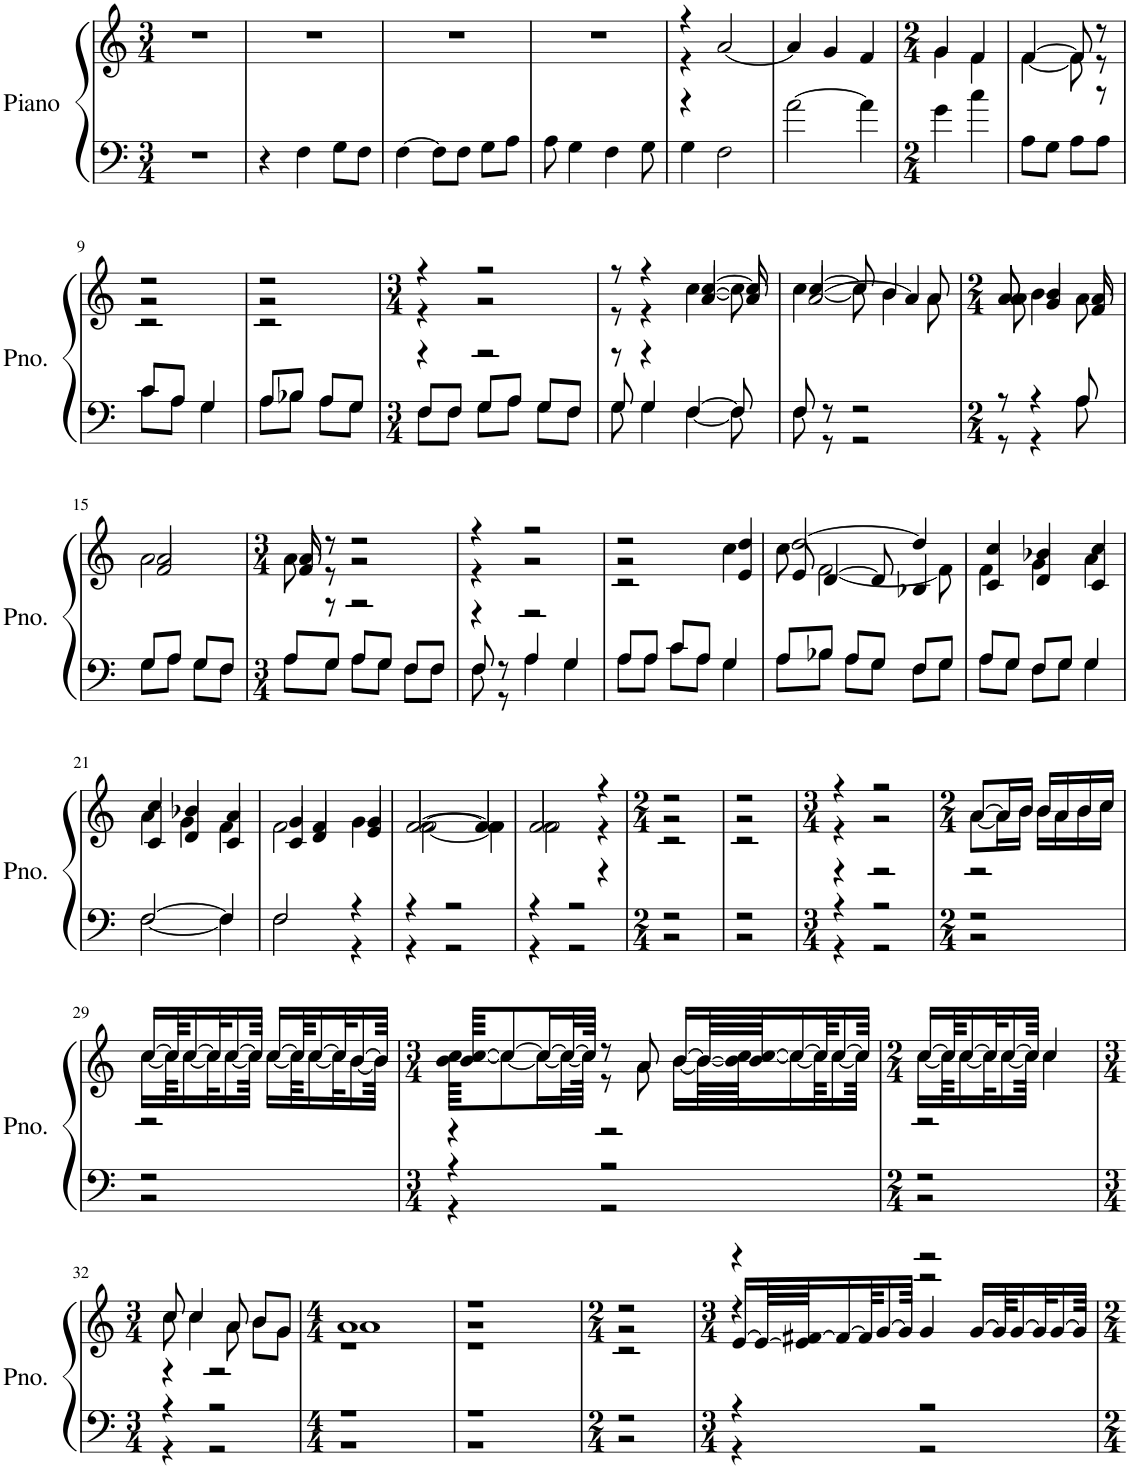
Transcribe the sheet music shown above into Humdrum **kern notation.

**kern	**kern
*part1	*part1
*staff2	*staff1
*I"Piano	*
*I'Pno.	*
*clefF4	*clefG2
*k[]	*k[]
*M3/4	*M3/4
=1	=1
2.r	2.r
=2	=2
4r	2.r
4F\	.
8G\L	.
8F\J	.
=3	=3
[4F\	2.r
8F\L]	.
8F\J	.
8G\L	.
8A\J	.
=4	=4
8A\	2.r
4G\	.
4F\	.
8G\	.
=5	=5
*	*^
*	*	*^
4G\	4r	4r	4r
2F\	[2a/	2ryy	2ryy
*	*v	*v	*v
=6	=6
[2a\	4a/]
.	4g/
4a\]	4f/
=7	=7
*M2/4	*M2/4
*	*^
4g\	4g/	4g\
4cc\	4f/	4f\
=8	=8	=8
*	*	*^
8A\L	[4f/	[4f\	4.ryy
8G\J	.	.	.
8A\L	8f/]	8f\]	.
8A\J	8r	8r	8r
!!LO:LB:g=z	!!	!!
=9	=9	=9	=9
*^	*	*	*
8c/L	8c\L	2r	2r	2r
8A/J	8A\J	.	.	.
4G/	4G\	.	.	.
=10	=10	=10	=10	=10
8A/L	8A\L	2r	2r	2r
8B-X/J	8B-\J	.	.	.
8A/L	8A\L	.	.	.
8G/J	8G\J	.	.	.
=11	=11	=11	=11	=11
*M3/4	*	*M3/4	*	*
8F/L	8F\L	4r	4r	4r
8F/J	8F\J	.	.	.
8G/L	8G\L	2r	2r	2r
8A/J	8A\J	.	.	.
8G/L	8G\L	.	.	.
8F/J	8F\J	.	.	.
=12	=12	=12	=12	=12
8G/	8G\	8r	8r	8r
4G/	4G\	4r	4r	4r
[4F/	[4F\	[4cc/	[4cc\	[4a/
8F/]	8F\]	8cc/]	8cc\]	8a/]
=13	=13	=13	=13	=13
8F/	8F\	[4cc/	[4cc\	[2a/
8r	8r	.	.	.
2r	2r	8cc/]	8cc\]	.
.	.	4b/	4b\	.
.	.	.	.	4a/]
.	.	8a/	8a\	.
=14	=14	=14	=14	=14
*M2/4	*	*M2/4	*	*
8r	8r	8a/	8a\	8a/
4r	4r	4b/	4b\	4g/
8A/	8A\	8a/	8a\	8f/
!!LO:LB:g=z	!!	!!
=15	=15	=15	=15	=15
8G/L	8G\L	2a/	2a\	2f/
8A/J	8A\J	.	.	.
8G/L	8G\L	.	.	.
8F/J	8F\J	.	.	.
=16	=16	=16	=16	=16
*M3/4	*	*M3/4	*	*
8A/L	8A\L	8a/	8a\	8f/
8G/J	8G\J	8r	8r	8r
8A/L	8A\L	2r	2r	2r
8G/J	8G\J	.	.	.
8F/L	8F\L	.	.	.
8F/J	8F\J	.	.	.
=17	=17	=17	=17	=17
8F/	8F\	4r	4r	4r
8r	8r	.	.	.
4A/	4A\	2r	2r	2r
4G/	4G\	.	.	.
=18	=18	=18	=18	=18
8A/L	8A\L	2r	2r	2r
8A/J	8A\J	.	.	.
8c/L	8c\L	.	.	.
8A/J	8A\J	.	.	.
4G/	4G\	4dd/	4cc\	4e/
=19	=19	=19	=19	=19
8A/L	8A\L	[2dd/	8cc\	8e/
8B-X/J	8B-\J	.	[2f\	[4d/
8A/L	8A\L	.	.	.
8G/J	8G\J	.	.	8d/]
8F/L	8F\L	4dd/]	.	4B-X/
8G/J	8G\J	.	8f\]	.
=20	=20	=20	=20	=20
8A/L	8A\L	4cc/	4f\	4c/
8G/J	8G\J	.	.	.
8F/L	8F\L	4b-X/	4g\	4d/
8G/J	8G\J	.	.	.
4G/	4G\	4cc/	4a\	4c/
!!LO:LB:g=z	!!	!!
=21	=21	=21	=21	=21
[2F/	[2F\	4cc/	4a\	4c/
.	.	4b-X/	4g\	4d/
4F/]	4F\]	4a/	4f\	4c/
=22	=22	=22	=22	=22
2F/	2F\	4g/	2f\	4c/
.	.	4f/	.	4d/
4r	4r	4g/	4g\	4e/
=23	=23	=23	=23	=23
4r	4r	[2f/	[2f\	[2f/
2r	2r	.	.	.
.	.	4f/]	4f\]	4f/]
=24	=24	=24	=24	=24
4r	4r	2f/	2f\	2f/
2r	2r	.	.	.
.	.	4r	4r	4r
=25	=25	=25	=25	=25
*M2/4	*	*M2/4	*	*
2r	2r	2r	2r	2r
=26	=26	=26	=26	=26
2r	2r	2r	2r	2r
=27	=27	=27	=27	=27
*M3/4	*	*M3/4	*	*
4r	4r	4r	4r	4r
2r	2r	2r	2r	2r
=28	=28	=28	=28	=28
*M2/4	*	*M2/4	*	*
2r	2r	[8a/L	[8a\L	2r
.	.	16a/L]	16a\L]	.
.	.	16b/JJ	16b\JJ	.
.	.	16b/LL	16b\LL	.
.	.	16a/	16a\	.
.	.	16b/	16b\	.
.	.	16cc/JJ	16cc\JJ	.
!!LO:LB:g=z	!!	!!
=29	=29	=29	=29	=29
2r	2r	[16cc/LL	[16cc\LL	2r
.	.	64cc/KK]	64cc\KK]	.
.	.	[16cc/	[16cc\	.
.	.	32cc/K]	32cc\K]	.
.	.	[16cc/	[16cc\	.
.	.	64cc/JJkk]	64cc\JJkk]	.
.	.	[16cc/LL	[16cc\LL	.
.	.	64cc/KK]	64cc\KK]	.
.	.	[16cc/	[16cc\	.
.	.	32cc/K]	32cc\K]	.
.	.	[16b/	[16b\	.
.	.	64b/JJkk]	64b\JJkk]	.
=30	=30	=30	=30	=30
*M3/4	*	*M3/4	*	*
4r	4r	64b/ [64cc/KKKL	64b\ [64cc\KKKL	4r
.	.	8cc/_	8cc\_	.
.	.	16cc/L_	16cc\L_	.
.	.	32cc/L_	32cc\L_	.
.	.	64cc/JJJk]	64cc\JJJk]	.
2r	2r	8r	8r	2r
.	.	8a/	8a\	.
.	.	[16b/LL	[16b\LL	.
.	.	64b/LL_	64b\LL_	.
.	.	64b/] [64cc/JJ	64b\] [64cc\JJ	.
.	.	16cc/_	16cc\_	.
.	.	64cc/KK]	64cc\KK]	.
.	.	[16cc/	[16cc\	.
.	.	64cc/JJkk]	64cc\JJkk]	.
=31	=31	=31	=31	=31
*M2/4	*	*M2/4	*	*
2r	2r	[16cc/LL	[16cc\LL	2r
.	.	64cc/KK]	64cc\KK]	.
.	.	[16cc/	[16cc\	.
.	.	32cc/K]	32cc\K]	.
.	.	[16cc/	[16cc\	.
.	.	64cc/JJkk]	64cc\JJkk]	.
.	.	4cc/	4cc\	.
!!LO:LB:g=z	!!	!!
=32	=32	=32	=32	=32
*M3/4	*	*M3/4	*	*
4r	4r	8cc/	8cc\	4r
.	.	4cc/	4cc\	.
2r	2r	.	.	2r
.	.	8a/	8a\	.
.	.	8b/L	8b\L	.
.	.	8g/J	8g\J	.
=33	=33	=33	=33	=33
*M4/4	*	*M4/4	*	*
1r	1r	1a	1a	1r
=34	=34	=34	=34	=34
1r	1r	1r	1r	1r
=35	=35	=35	=35	=35
*M2/4	*	*M2/4	*	*
2r	2r	2r	2r	2r
=36	=36	=36	=36	=36
*M3/4	*	*M3/4	*	*
4r	4r	4r	4r	[16e/LL
.	.	.	.	64e/LL_
.	.	.	.	64e/] [64f#X/JJ
.	.	.	.	16f#/_
.	.	.	.	64f#/KK]
.	.	.	.	[16g/
.	.	.	.	64g/JJkk]
2r	2r	2r	2r	4g/
.	.	.	.	[16g/LL
.	.	.	.	64g/KK]
.	.	.	.	[16g/
.	.	.	.	32g/K]
.	.	.	.	[16g/
.	.	.	.	64g/JJkk]
*v	*v	*	*	*
*	*v	*v	*v
=	=
*-	*-
